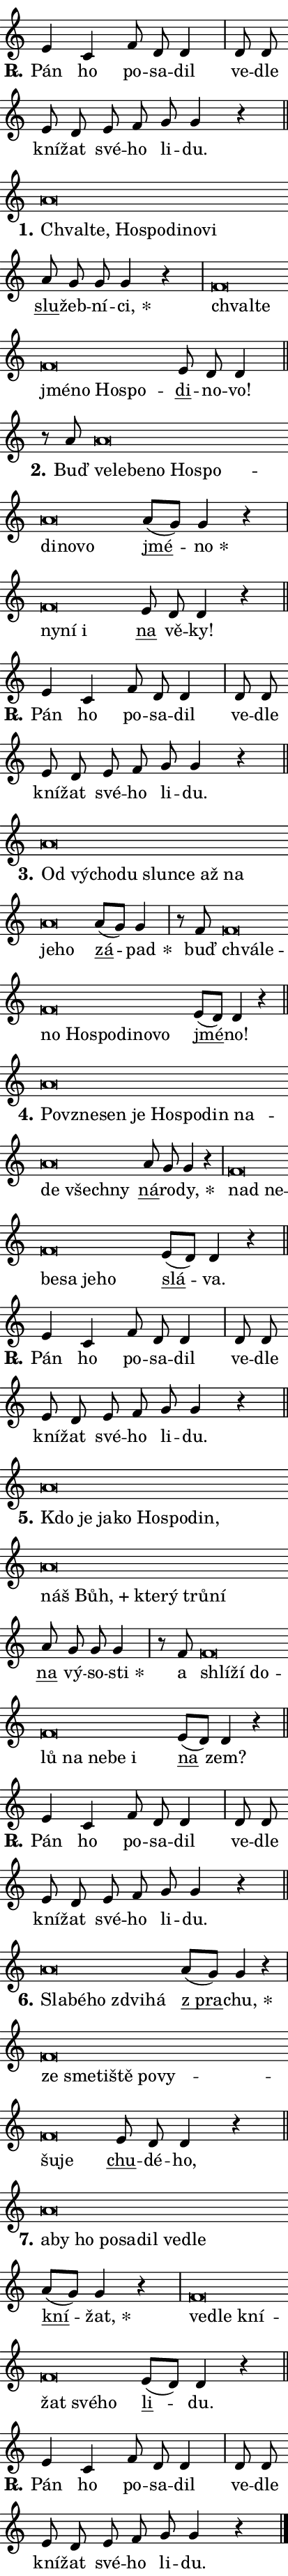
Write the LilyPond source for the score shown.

\version "2.22.1"
\header { tagline = "" }
\paper {
  indent = 0\cm
  top-margin = 0\cm
  right-margin = 0\cm
  bottom-margin = 0\cm
  left-margin = 0\cm
  paper-width = 7\cm
  page-breaking = #ly:one-page-breaking
  system-system-spacing.basic-distance = #11
  score-system-spacing.basic-distance = #11.3
  ragged-last = ##f
}


%% Author: Thomas Morley
%% https://lists.gnu.org/archive/html/lilypond-user/2020-05/msg00002.html
#(define (line-position grob)
"Returns position of @var[grob} in current system:
   @code{'start}, if at first time-step
   @code{'end}, if at last time-step
   @code{'middle} otherwise
"
  (let* ((col (ly:item-get-column grob))
         (ln (ly:grob-object col 'left-neighbor))
         (rn (ly:grob-object col 'right-neighbor))
         (col-to-check-left (if (ly:grob? ln) ln col))
         (col-to-check-right (if (ly:grob? rn) rn col))
         (break-dir-left
           (and
             (ly:grob-property col-to-check-left 'non-musical #f)
             (ly:item-break-dir col-to-check-left)))
         (break-dir-right
           (and
             (ly:grob-property col-to-check-right 'non-musical #f)
             (ly:item-break-dir col-to-check-right))))
        (cond ((eqv? 1 break-dir-left) 'start)
              ((eqv? -1 break-dir-right) 'end)
              (else 'middle))))

#(define (tranparent-at-line-position vctor)
  (lambda (grob)
  "Relying on @code{line-position} select the relevant enry from @var{vctor}.
Used to determine transparency,"
    (case (line-position grob)
      ((end) (not (vector-ref vctor 0)))
      ((middle) (not (vector-ref vctor 1)))
      ((start) (not (vector-ref vctor 2))))))

noteHeadBreakVisibility =
#(define-music-function (break-visibility)(vector?)
"Makes @code{NoteHead}s transparent relying on @var{break-visibility}"
#{
  \override NoteHead.transparent =
    #(tranparent-at-line-position break-visibility)
#})

#(define delete-ledgers-for-transparent-note-heads
  (lambda (grob)
    "Reads whether a @code{NoteHead} is transparent.
If so this @code{NoteHead} is removed from @code{'note-heads} from
@var{grob}, which is supposed to be @code{LedgerLineSpanner}.
As a result ledgers are not printed for this @code{NoteHead}"
    (let* ((nhds-array (ly:grob-object grob 'note-heads))
           (nhds-list
             (if (ly:grob-array? nhds-array)
                 (ly:grob-array->list nhds-array)
                 '()))
           ;; Relies on the transparent-property being done before
           ;; Staff.LedgerLineSpanner.after-line-breaking is executed.
           ;; This is fragile ...
           (to-keep
             (remove
               (lambda (nhd)
                 (ly:grob-property nhd 'transparent #f))
               nhds-list)))
      ;; TODO find a better method to iterate over grob-arrays, similiar
      ;; to filter/remove etc for lists
      ;; For now rebuilt from scratch
      (set! (ly:grob-object grob 'note-heads)  '())
      (for-each
        (lambda (nhd)
          (ly:pointer-group-interface::add-grob grob 'note-heads nhd))
        to-keep))))

hideNotes = {
  \noteHeadBreakVisibility #begin-of-line-visible
}
unHideNotes = {
  \noteHeadBreakVisibility #all-visible
}

% work-around for resetting accidentals
% https://lilypond.org/doc/v2.23/Documentation/notation/displaying-rhythms#unmetered-music
cadenzaMeasure = {
  \cadenzaOff
  \partial 1024 s1024
  \cadenzaOn
}

#(define-markup-command (accent layout props text) (markup?)
  "Underline accented syllable"
  (interpret-markup layout props
    #{\markup \override #'(offset . 4.3) \underline { #text }#}))

responsum = \markup \concat {
  "R" \hspace #-1.05 \path #0.1 #'((moveto 0 0.07) (lineto 0.9 0.8)) \hspace #0.05 "."
}

\layout {
    \context {
        \Staff
        \remove "Time_signature_engraver"
        \override LedgerLineSpanner.after-line-breaking = #delete-ledgers-for-transparent-note-heads
    }
    \context {
        \Voice {
            \override NoteHead.output-attributes = #'((class . "notehead"))
            \override Hairpin.height = #0.55
        }
    }
    \context {
        \Lyrics {
            \override StanzaNumber.output-attributes = #'((class . "stanzanumber"))
            \override LyricSpace.minimum-distance = #0.9
            \override LyricText.font-name = #"TeX Gyre Schola"
            \override LyricText.font-size = 1
            \override StanzaNumber.font-name = #"TeX Gyre Schola Bold"
            \override StanzaNumber.font-size = 1
        }
    }
}

% magnetic-lyrics.ily
%
%   written by
%     Jean Abou Samra <jean@abou-samra.fr>
%     Werner Lemberg <wl@gnu.org>
%
%   adapted by
%     Jiri Hon <jiri.hon@gmail.com>
%
% Version 2022-Apr-15

% https://www.mail-archive.com/lilypond-user@gnu.org/msg149350.html

#(define (Left_hyphen_pointer_engraver context)
   "Collect syllable-hyphen-syllable occurrences in lyrics and store
them in properties.  This engraver only looks to the left.  For
example, if the lyrics input is @code{foo -- bar}, it does the
following.

@itemize @bullet
@item
Set the @code{text} property of the @code{LyricHyphen} grob between
@q{foo} and @q{bar} to @code{foo}.

@item
Set the @code{left-hyphen} property of the @code{LyricText} grob with
text @q{foo} to the @code{LyricHyphen} grob between @q{foo} and
@q{bar}.
@end itemize

Use this auxiliary engraver in combination with the
@code{lyric-@/text::@/apply-@/magnetic-@/offset!} hook."
   (let ((hyphen #f)
         (text #f))
     (make-engraver
      (acknowledgers
       ((lyric-syllable-interface engraver grob source-engraver)
        (set! text grob)))
      (end-acknowledgers
       ((lyric-hyphen-interface engraver grob source-engraver)
        ;(when (not (grob::has-interface grob 'lyric-space-interface))
          (set! hyphen grob)));)
      ((stop-translation-timestep engraver)
       (when (and text hyphen)
         (ly:grob-set-object! text 'left-hyphen hyphen))
       (set! text #f)
       (set! hyphen #f)))))

#(define (lyric-text::apply-magnetic-offset! grob)
   "If the space between two syllables is less than the value in
property @code{LyricText@/.details@/.squash-threshold}, move the right
syllable to the left so that it gets concatenated with the left
syllable.

Use this function as a hook for
@code{LyricText@/.after-@/line-@/breaking} if the
@code{Left_@/hyphen_@/pointer_@/engraver} is active."
   (let ((hyphen (ly:grob-object grob 'left-hyphen #f)))
     (when hyphen
       (let ((left-text (ly:spanner-bound hyphen LEFT)))
         (when (grob::has-interface left-text 'lyric-syllable-interface)
           (let* ((common (ly:grob-common-refpoint grob left-text X))
                  (this-x-ext (ly:grob-extent grob common X))
                  (left-x-ext
                   (begin
                     ;; Trigger magnetism for left-text.
                     (ly:grob-property left-text 'after-line-breaking)
                     (ly:grob-extent left-text common X)))
                  ;; `delta` is the gap width between two syllables.
                  (delta (- (interval-start this-x-ext)
                            (interval-end left-x-ext)))
                  (details (ly:grob-property grob 'details))
                  (threshold (assoc-get 'squash-threshold details 0.2)))
             (when (< delta threshold)
               (let* (;; We have to manipulate the input text so that
                      ;; ligatures crossing syllable boundaries are not
                      ;; disabled.  For languages based on the Latin
                      ;; script this is essentially a beautification.
                      ;; However, for non-Western scripts it can be a
                      ;; necessity.
                      (lt (ly:grob-property left-text 'text))
                      (rt (ly:grob-property grob 'text))
                      (is-space (grob::has-interface hyphen 'lyric-space-interface))
                      (space (if is-space " " ""))
                      (space-markup (grob-interpret-markup grob " "))
                      (space-size (interval-length (ly:stencil-extent space-markup X)))
                      (extra-delta (if is-space space-size 0))
                      ;; Append new syllable.
                      (ltrt-space (if (and (string? lt) (string? rt))
                                (string-append lt space rt)
                                (make-concat-markup (list lt space rt))))
                      ;; Right-align `ltrt` to the right side.
                      (ltrt-space-markup (grob-interpret-markup
                               grob
                               (make-translate-markup
                                (cons (interval-length this-x-ext) 0)
                                (make-right-align-markup ltrt-space)))))
                 (begin
                   ;; Don't print `left-text`.
                   (ly:grob-set-property! left-text 'stencil #f)
                   ;; Set text and stencil (which holds all collected
                   ;; syllables so far) and shift it to the left.
                   (ly:grob-set-property! grob 'text ltrt-space)
                   (ly:grob-set-property! grob 'stencil ltrt-space-markup)
                   (ly:grob-translate-axis! grob (- (- delta extra-delta)) X))))))))))


#(define (lyric-hyphen::displace-bounds-first grob)
   ;; Make very sure this callback isn't triggered too early.
   (let ((left (ly:spanner-bound grob LEFT))
         (right (ly:spanner-bound grob RIGHT)))
     (ly:grob-property left 'after-line-breaking)
     (ly:grob-property right 'after-line-breaking)
     (ly:lyric-hyphen::print grob)))

squashThreshold = #0.4

\layout {
  \context {
    \Lyrics
    \consists #Left_hyphen_pointer_engraver
    \override LyricText.after-line-breaking =
      #lyric-text::apply-magnetic-offset!
    \override LyricHyphen.stencil = #lyric-hyphen::displace-bounds-first
    \override LyricText.details.squash-threshold = \squashThreshold
    \override LyricHyphen.minimum-distance = 0
    \override LyricHyphen.minimum-length = \squashThreshold
  }
}

squash = \override LyricText.details.squash-threshold = 9999
unSquash = \override LyricText.details.squash-threshold = \squashThreshold

left = \override LyricText.self-alignment-X = #LEFT
unLeft = \revert LyricText.self-alignment-X

starOffset = #(lambda (grob) 
                (let ((x_offset (ly:self-alignment-interface::aligned-on-x-parent grob)))
                  (if (= x_offset 0) 0 (+ x_offset 1.2))))

star = #(define-music-function (syllable)(string?)
"Append star separator at the end of a syllable"
#{
  \once \override LyricText.X-offset = #starOffset
  \lyricmode { \markup {
    #syllable
    \override #'((font-name . "TeX Gyre Schola Bold")) \hspace #0.2 \lower #0.65 \larger "*"
  } }
#})

starAccent = #(define-music-function (syllable)(string?)
"Append star separator at the end of a syllable and make accent"
#{
  \once \override LyricText.X-offset = #starOffset
  \lyricmode { \markup {
    \accent #syllable
    \override #'((font-name . "TeX Gyre Schola Bold")) \hspace #0.2 \lower #0.65 \larger "*"
  } }
#})

breath = #(define-music-function (syllable)(string?)
"Append breathing indicator at the end of a syllable"
#{
  \lyricmode { \markup { #syllable "+" } }
#})

optionalBreath = #(define-music-function (syllable)(string?)
"Append optional breathing indicator at the end of a syllable"
#{
  \lyricmode { \markup { #syllable "(+)" } }
#})


\score {
    <<
        \new Voice = "melody" { \cadenzaOn \key c \major \relative { e'4 c f8 d d4 \cadenzaMeasure \bar "|" d8 d \bar "" e d \bar "" e f g g4 r \cadenzaMeasure \bar "||" \break } }
        \new Lyrics \lyricsto "melody" { \lyricmode { \set stanza = \responsum
Pán ho po -- sa -- dil ve -- dle kní -- žat své -- ho li -- du. } }
    >>
    \layout {}
}

\score {
    <<
        \new Voice = "melody" { \cadenzaOn \key c \major \relative { a'\breve*1/16 \hideNotes \breve*1/16 \bar "" \breve*1/16 \bar "" \breve*1/16 \bar "" \breve*1/16 \bar "" \breve*1/16 \breve*1/16 \bar "" \unHideNotes \bar "" a8 g g g4 r \cadenzaMeasure \bar "|" f\breve*1/16 \hideNotes \breve*1/16 \bar "" \breve*1/16 \bar "" \breve*1/16 \bar "" \breve*1/16 \breve*1/16 \bar "" \unHideNotes \bar "" e8 d d4 \cadenzaMeasure \bar "||" \break } }
        \new Lyrics \lyricsto "melody" { \lyricmode { \set stanza = "1."
\left Chval -- \squash te, Ho -- spo -- di -- no -- vi \unLeft \unSquash \markup \accent slu -- žeb -- ní -- \star ci, \left chval -- \squash te jmé -- no Ho -- spo -- \unLeft \unSquash \markup \accent di -- no -- vo! } }
    >>
    \layout {}
}

\score {
    <<
        \new Voice = "melody" { \cadenzaOn \key c \major \relative { r8 a'8 a\breve*1/16 \hideNotes \breve*1/16 \bar "" \breve*1/16 \bar "" \breve*1/16 \bar "" \breve*1/16 \bar "" \breve*1/16 \bar "" \breve*1/16 \bar "" \breve*1/16 \breve*1/16 \bar "" \unHideNotes \bar "" a8[( g)] g4 r \cadenzaMeasure \bar "|" f\breve*1/16 \hideNotes \breve*1/16 \breve*1/16 \bar "" \unHideNotes \bar "" e8 d d4 r \cadenzaMeasure \bar "||" \break } }
        \new Lyrics \lyricsto "melody" { \lyricmode { \set stanza = "2."
Buď \left ve -- \squash le -- be -- no Ho -- spo -- di -- no -- vo \unLeft \unSquash \markup \accent jmé -- \star no \left ny -- \squash ní i \unLeft \unSquash \markup \accent na vě -- ky! } }
    >>
    \layout {}
}

\score {
    <<
        \new Voice = "melody" { \cadenzaOn \key c \major \relative { e'4 c f8 d d4 \cadenzaMeasure \bar "|" d8 d \bar "" e d \bar "" e f g g4 r \cadenzaMeasure \bar "||" \break } }
        \new Lyrics \lyricsto "melody" { \lyricmode { \set stanza = \responsum
Pán ho po -- sa -- dil ve -- dle kní -- žat své -- ho li -- du. } }
    >>
    \layout {}
}

\score {
    <<
        \new Voice = "melody" { \cadenzaOn \key c \major \relative { a'\breve*1/16 \hideNotes \breve*1/16 \bar "" \breve*1/16 \bar "" \breve*1/16 \bar "" \breve*1/16 \bar "" \breve*1/16 \bar "" \breve*1/16 \bar "" \breve*1/16 \bar "" \breve*1/16 \breve*1/16 \bar "" \unHideNotes \bar "" a8[( g)] g4 \cadenzaMeasure \bar "|" r8 f8 f\breve*1/16 \hideNotes \breve*1/16 \bar "" \breve*1/16 \bar "" \breve*1/16 \bar "" \breve*1/16 \bar "" \breve*1/16 \bar "" \breve*1/16 \breve*1/16 \bar "" \unHideNotes \bar "" e8[( d)] d4 r \cadenzaMeasure \bar "||" \break } }
        \new Lyrics \lyricsto "melody" { \lyricmode { \set stanza = "3."
\left Od \squash vý -- cho -- du slun -- ce až na je -- ho \unLeft \unSquash \markup \accent zá -- \star pad buď \left chvá -- \squash le -- no Ho -- spo -- di -- no -- vo \unLeft \unSquash \markup \accent jmé -- no! } }
    >>
    \layout {}
}

\score {
    <<
        \new Voice = "melody" { \cadenzaOn \key c \major \relative { a'\breve*1/16 \hideNotes \breve*1/16 \bar "" \breve*1/16 \bar "" \breve*1/16 \bar "" \breve*1/16 \bar "" \breve*1/16 \bar "" \breve*1/16 \bar "" \breve*1/16 \bar "" \breve*1/16 \bar "" \breve*1/16 \breve*1/16 \bar "" \unHideNotes \bar "" a8 g g4 r \cadenzaMeasure \bar "|" f\breve*1/16 \hideNotes \breve*1/16 \bar "" \breve*1/16 \bar "" \breve*1/16 \bar "" \breve*1/16 \breve*1/16 \bar "" \unHideNotes \bar "" e8[( d)] d4 r \cadenzaMeasure \bar "||" \break } }
        \new Lyrics \lyricsto "melody" { \lyricmode { \set stanza = "4."
\left Po -- \squash vzne -- sen je Ho -- spo -- din na -- de všech -- ny \unLeft \unSquash \markup \accent ná -- ro -- \star dy, \left nad \squash ne -- be -- sa je -- ho \unLeft \unSquash \markup \accent slá -- va. } }
    >>
    \layout {}
}

\score {
    <<
        \new Voice = "melody" { \cadenzaOn \key c \major \relative { e'4 c f8 d d4 \cadenzaMeasure \bar "|" d8 d \bar "" e d \bar "" e f g g4 r \cadenzaMeasure \bar "||" \break } }
        \new Lyrics \lyricsto "melody" { \lyricmode { \set stanza = \responsum
Pán ho po -- sa -- dil ve -- dle kní -- žat své -- ho li -- du. } }
    >>
    \layout {}
}

\score {
    <<
        \new Voice = "melody" { \cadenzaOn \key c \major \relative { a'\breve*1/16 \hideNotes \breve*1/16 \bar "" \breve*1/16 \bar "" \breve*1/16 \bar "" \breve*1/16 \bar "" \breve*1/16 \bar "" \breve*1/16 \bar "" \breve*1/16 \bar "" \breve*1/16 \bar "" \breve*1/16 \bar "" \breve*1/16 \bar "" \breve*1/16 \breve*1/16 \bar "" \unHideNotes \bar "" a8 g g g4 \cadenzaMeasure \bar "|" r8 f8 f\breve*1/16 \hideNotes \breve*1/16 \bar "" \breve*1/16 \bar "" \breve*1/16 \bar "" \breve*1/16 \bar "" \breve*1/16 \bar "" \breve*1/16 \breve*1/16 \bar "" \unHideNotes \bar "" e8[( d)] d4 r \cadenzaMeasure \bar "||" \break } }
        \new Lyrics \lyricsto "melody" { \lyricmode { \set stanza = "5."
\left Kdo \squash je ja -- ko Ho -- spo -- din, náš \breath "Bůh," kte -- rý trů -- ní \unLeft \unSquash \markup \accent na vý -- so -- \star sti a \left shlí -- \squash ží do -- lů na ne -- be i \unLeft \unSquash \markup \accent na zem? } }
    >>
    \layout {}
}

\score {
    <<
        \new Voice = "melody" { \cadenzaOn \key c \major \relative { e'4 c f8 d d4 \cadenzaMeasure \bar "|" d8 d \bar "" e d \bar "" e f g g4 r \cadenzaMeasure \bar "||" \break } }
        \new Lyrics \lyricsto "melody" { \lyricmode { \set stanza = \responsum
Pán ho po -- sa -- dil ve -- dle kní -- žat své -- ho li -- du. } }
    >>
    \layout {}
}

\score {
    <<
        \new Voice = "melody" { \cadenzaOn \key c \major \relative { a'\breve*1/16 \hideNotes \breve*1/16 \bar "" \breve*1/16 \bar "" \breve*1/16 \breve*1/16 \bar "" \unHideNotes \bar "" a8[( g)] g4 r \cadenzaMeasure \bar "|" f\breve*1/16 \hideNotes \breve*1/16 \bar "" \breve*1/16 \bar "" \breve*1/16 \bar "" \breve*1/16 \bar "" \breve*1/16 \bar "" \breve*1/16 \breve*1/16 \bar "" \unHideNotes \bar "" e8 d d4 r \cadenzaMeasure \bar "||" \break } }
        \new Lyrics \lyricsto "melody" { \lyricmode { \set stanza = "6."
\left Sla -- \squash bé -- ho zdvi -- há \unLeft \unSquash \markup \accent "z pra" -- \star chu, \left ze \squash sme -- ti -- ště po -- vy -- šu -- je \unLeft \unSquash \markup \accent chu -- dé -- ho, } }
    >>
    \layout {}
}

\score {
    <<
        \new Voice = "melody" { \cadenzaOn \key c \major \relative { a'\breve*1/16 \hideNotes \breve*1/16 \bar "" \breve*1/16 \bar "" \breve*1/16 \bar "" \breve*1/16 \bar "" \breve*1/16 \bar "" \breve*1/16 \breve*1/16 \bar "" \unHideNotes \bar "" a8[( g)] g4 r \cadenzaMeasure \bar "|" f\breve*1/16 \hideNotes \breve*1/16 \bar "" \breve*1/16 \bar "" \breve*1/16 \bar "" \breve*1/16 \breve*1/16 \bar "" \unHideNotes \bar "" e8[( d)] d4 r \cadenzaMeasure \bar "||" \break } }
        \new Lyrics \lyricsto "melody" { \lyricmode { \set stanza = "7."
\left a -- \squash by ho po -- sa -- dil ve -- dle \unLeft \unSquash \markup \accent kní -- \star žat, \left ve -- \squash dle kní -- žat své -- ho \unLeft \unSquash \markup \accent li -- du. } }
    >>
    \layout {}
}

\score {
    <<
        \new Voice = "melody" { \cadenzaOn \key c \major \relative { e'4 c f8 d d4 \cadenzaMeasure \bar "|" d8 d \bar "" e d \bar "" e f g g4 r \cadenzaMeasure \bar "||" \break } \bar "|." }
        \new Lyrics \lyricsto "melody" { \lyricmode { \set stanza = \responsum
Pán ho po -- sa -- dil ve -- dle kní -- žat své -- ho li -- du. } }
    >>
    \layout {}
}
